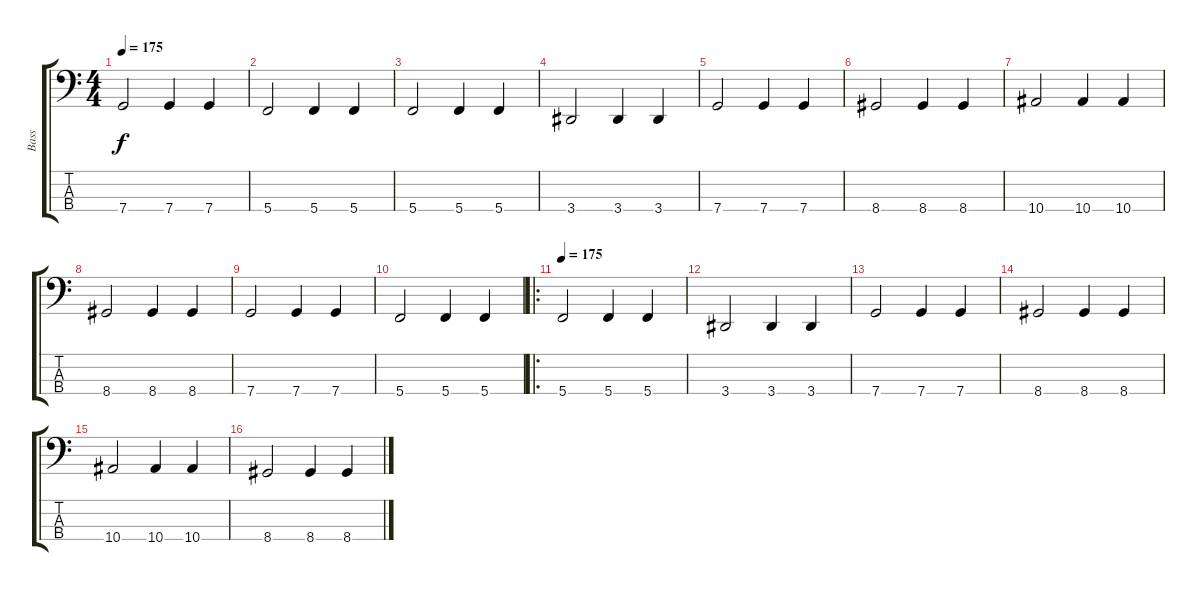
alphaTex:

\track ("Bass" "Bass") {instrument electricbasspick}
\staff {score tabs}
\tuning (F2 C2 G1 C1) {hide}
\ts (4 4)
\tempo 175
\clef f4
\ks c
7.4.2{dy f} 7.4.4 7.4.4 |
5.4.2 5.4.4 5.4.4 |
5.4.2 5.4.4 5.4.4 |
3.4.2 3.4.4 3.4.4 |
7.4.2 7.4.4 7.4.4 |
8.4.2 8.4.4 8.4.4 |
10.4.2 10.4.4 10.4.4 |
8.4.2 8.4.4 8.4.4 |
7.4.2 7.4.4 7.4.4 |
5.4.2 5.4.4 5.4.4 |
\ro
\tempo 175
5.4.2 5.4.4 5.4.4 |
3.4.2 3.4.4 3.4.4 |
7.4.2 7.4.4 7.4.4 |
8.4.2 8.4.4 8.4.4 |
10.4.2 10.4.4 10.4.4 |
8.4.2 8.4.4 8.4.4
